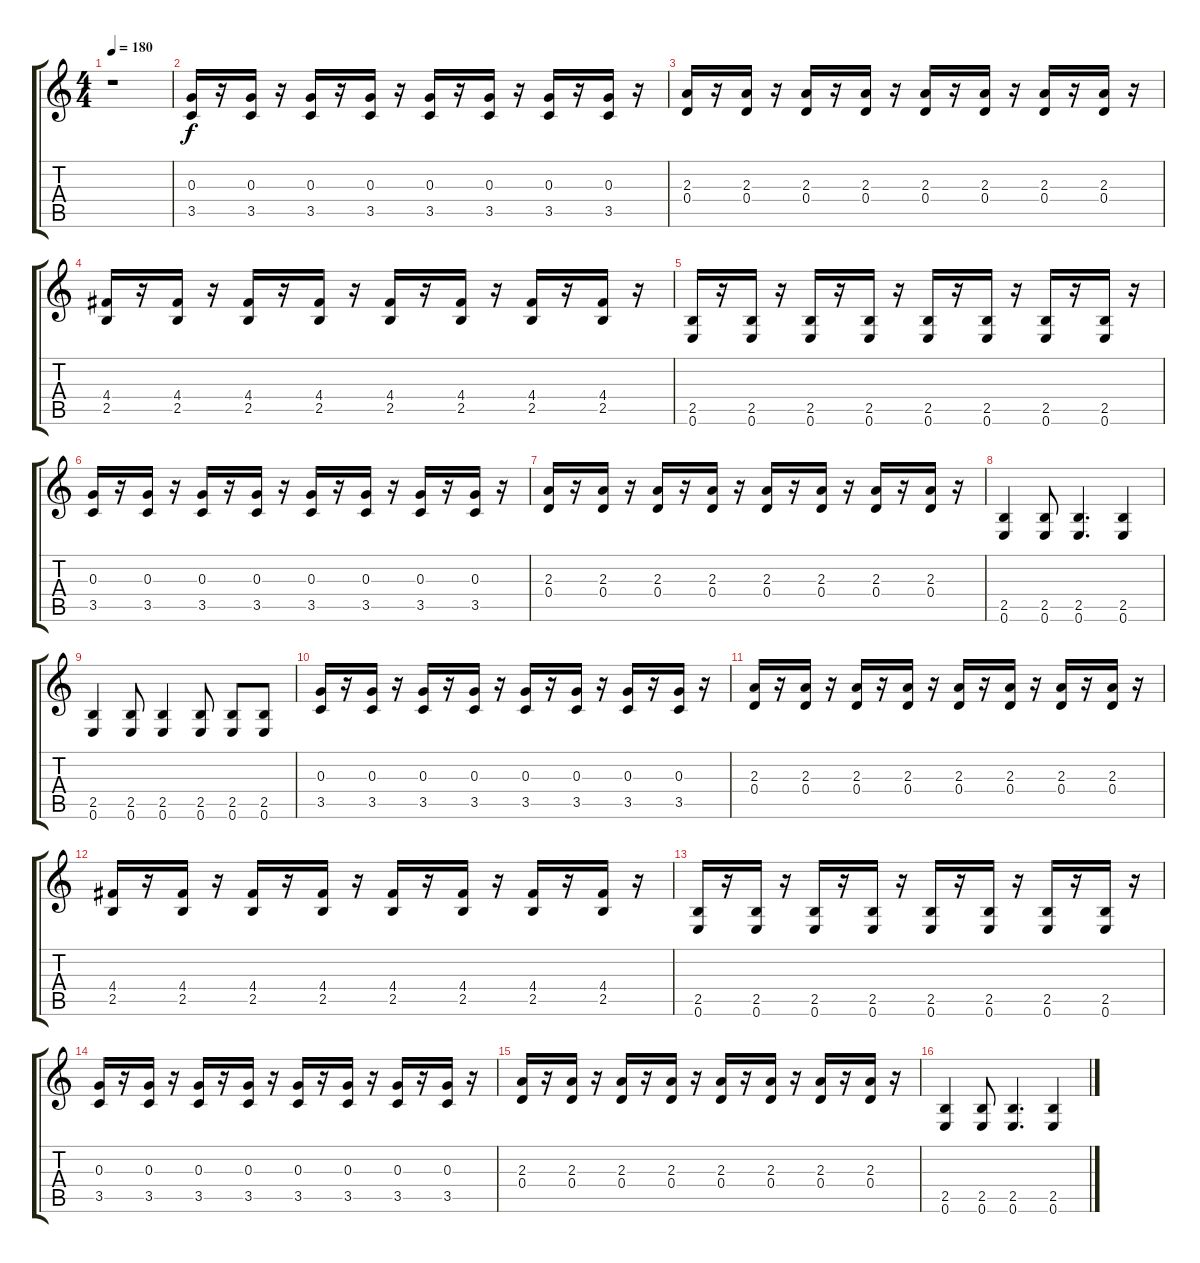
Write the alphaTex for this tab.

\track "" {instrument overdrivenguitar}
\staff {score tabs}
\tuning (E4 B3 G3 D3 A2 E2) {hide}
\ts (4 4)
\tempo 180
\clef g2
\ks c
r.1{dy f} |
(0.3 3.5).16 r.16 (0.3 3.5).16 r.16 (0.3 3.5).16 r.16 (0.3 3.5).16 r.16 (0.3 3.5).16 r.16 (0.3 3.5).16 r.16 (0.3 3.5).16 r.16 (0.3 3.5).16 r.16 |
(2.3 0.4).16 r.16 (2.3 0.4).16 r.16 (2.3 0.4).16 r.16 (2.3 0.4).16 r.16 (2.3 0.4).16 r.16 (2.3 0.4).16 r.16 (2.3 0.4).16 r.16 (2.3 0.4).16 r.16 |
(4.4 2.5).16 r.16 (4.4 2.5).16 r.16 (4.4 2.5).16 r.16 (4.4 2.5).16 r.16 (4.4 2.5).16 r.16 (4.4 2.5).16 r.16 (4.4 2.5).16 r.16 (4.4 2.5).16 r.16 |
(2.5 0.6).16 r.16 (2.5 0.6).16 r.16 (2.5 0.6).16 r.16 (2.5 0.6).16 r.16 (2.5 0.6).16 r.16 (2.5 0.6).16 r.16 (2.5 0.6).16 r.16 (2.5 0.6).16 r.16 |
(0.3 3.5).16 r.16 (0.3 3.5).16 r.16 (0.3 3.5).16 r.16 (0.3 3.5).16 r.16 (0.3 3.5).16 r.16 (0.3 3.5).16 r.16 (0.3 3.5).16 r.16 (0.3 3.5).16 r.16 |
(2.3 0.4).16 r.16 (2.3 0.4).16 r.16 (2.3 0.4).16 r.16 (2.3 0.4).16 r.16 (2.3 0.4).16 r.16 (2.3 0.4).16 r.16 (2.3 0.4).16 r.16 (2.3 0.4).16 r.16 |
(2.5 0.6).4 (2.5 0.6).8 (2.5 0.6).4{d} (2.5 0.6).4 |
(2.5 0.6).4 (2.5 0.6).8 (2.5 0.6).4 (2.5 0.6).8 (2.5 0.6).8 (2.5 0.6).8 |
(0.3 3.5).16 r.16 (0.3 3.5).16 r.16 (0.3 3.5).16 r.16 (0.3 3.5).16 r.16 (0.3 3.5).16 r.16 (0.3 3.5).16 r.16 (0.3 3.5).16 r.16 (0.3 3.5).16 r.16 |
(2.3 0.4).16 r.16 (2.3 0.4).16 r.16 (2.3 0.4).16 r.16 (2.3 0.4).16 r.16 (2.3 0.4).16 r.16 (2.3 0.4).16 r.16 (2.3 0.4).16 r.16 (2.3 0.4).16 r.16 |
(4.4 2.5).16 r.16 (4.4 2.5).16 r.16 (4.4 2.5).16 r.16 (4.4 2.5).16 r.16 (4.4 2.5).16 r.16 (4.4 2.5).16 r.16 (4.4 2.5).16 r.16 (4.4 2.5).16 r.16 |
(2.5 0.6).16 r.16 (2.5 0.6).16 r.16 (2.5 0.6).16 r.16 (2.5 0.6).16 r.16 (2.5 0.6).16 r.16 (2.5 0.6).16 r.16 (2.5 0.6).16 r.16 (2.5 0.6).16 r.16 |
(0.3 3.5).16 r.16 (0.3 3.5).16 r.16 (0.3 3.5).16 r.16 (0.3 3.5).16 r.16 (0.3 3.5).16 r.16 (0.3 3.5).16 r.16 (0.3 3.5).16 r.16 (0.3 3.5).16 r.16 |
(2.3 0.4).16 r.16 (2.3 0.4).16 r.16 (2.3 0.4).16 r.16 (2.3 0.4).16 r.16 (2.3 0.4).16 r.16 (2.3 0.4).16 r.16 (2.3 0.4).16 r.16 (2.3 0.4).16 r.16 |
(2.5 0.6).4 (2.5 0.6).8 (2.5 0.6).4{d} (2.5 0.6).4
